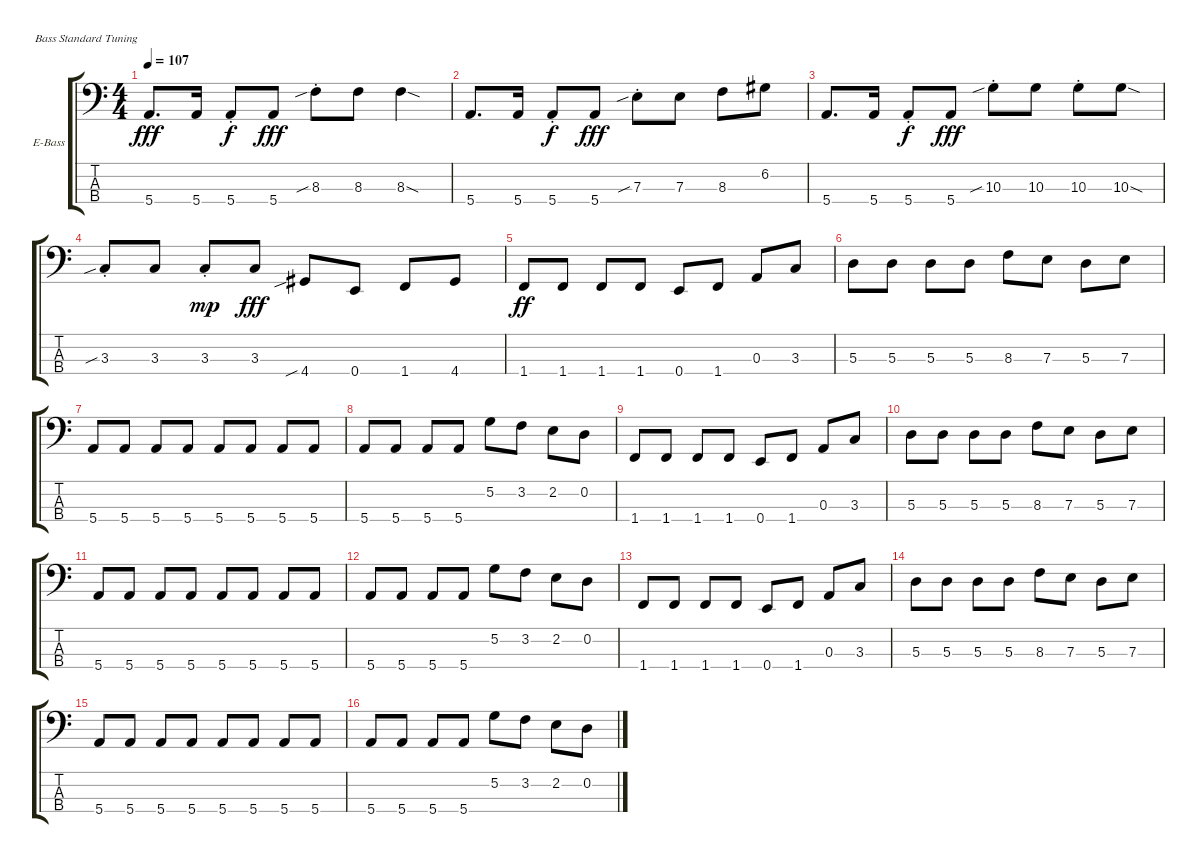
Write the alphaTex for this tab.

\defaultSystemsLayout 4
\bracketExtendMode groupsimilarinstruments
\firstSystemTrackNameOrientation horizontal
\otherSystemsTrackNameOrientation horizontal
\track ("O`Malley" "E-Bass") {instrument electricbassfinger}
\staff {score tabs}
\tuning (G2 D2 A1 E1)
\ts (4 4)
\tempo 107
\clef f4
\ks c
5.4.8{d dy fff} 5.4.16 5.4{st}.8{dy f} 5.4.8{dy fff} 8.3{sib st}.8 8.3.8 8.3{sod}.4 |
5.4.8{d} 5.4.16 5.4{st}.8{dy f} 5.4.8{dy fff} 7.3{sib st}.8 7.3.8 8.3.8 6.2.8 |
5.4.8{d} 5.4.16 5.4{st}.8{dy f} 5.4.8{dy fff} 10.3{sib st}.8 10.3.8 10.3{st}.8 10.3{sod}.8 |
3.3{sib st}.8 3.3.8 3.3{st}.8{dy mp} 3.3.8{dy fff} 4.4{sib}.8 0.4.8 1.4.8 4.4.8 |
1.4.8{dy ff} 1.4.8 1.4.8 1.4.8 0.4.8 1.4.8 0.3.8 3.3.8 |
5.3.8 5.3.8 5.3.8 5.3.8 8.3.8 7.3.8 5.3.8 7.3.8 |
5.4.8 5.4.8 5.4.8 5.4.8 5.4.8 5.4.8 5.4.8 5.4.8 |
5.4.8 5.4.8 5.4.8 5.4.8 5.2.8 3.2.8 2.2.8 0.2.8 |
1.4.8 1.4.8 1.4.8 1.4.8 0.4.8 1.4.8 0.3.8 3.3.8 |
5.3.8 5.3.8 5.3.8 5.3.8 8.3.8 7.3.8 5.3.8 7.3.8 |
5.4.8 5.4.8 5.4.8 5.4.8 5.4.8 5.4.8 5.4.8 5.4.8 |
5.4.8 5.4.8 5.4.8 5.4.8 5.2.8 3.2.8 2.2.8 0.2.8 |
1.4.8 1.4.8 1.4.8 1.4.8 0.4.8 1.4.8 0.3.8 3.3.8 |
5.3.8 5.3.8 5.3.8 5.3.8 8.3.8 7.3.8 5.3.8 7.3.8 |
5.4.8 5.4.8 5.4.8 5.4.8 5.4.8 5.4.8 5.4.8 5.4.8 |
5.4.8 5.4.8 5.4.8 5.4.8 5.2.8 3.2.8 2.2.8 0.2.8
